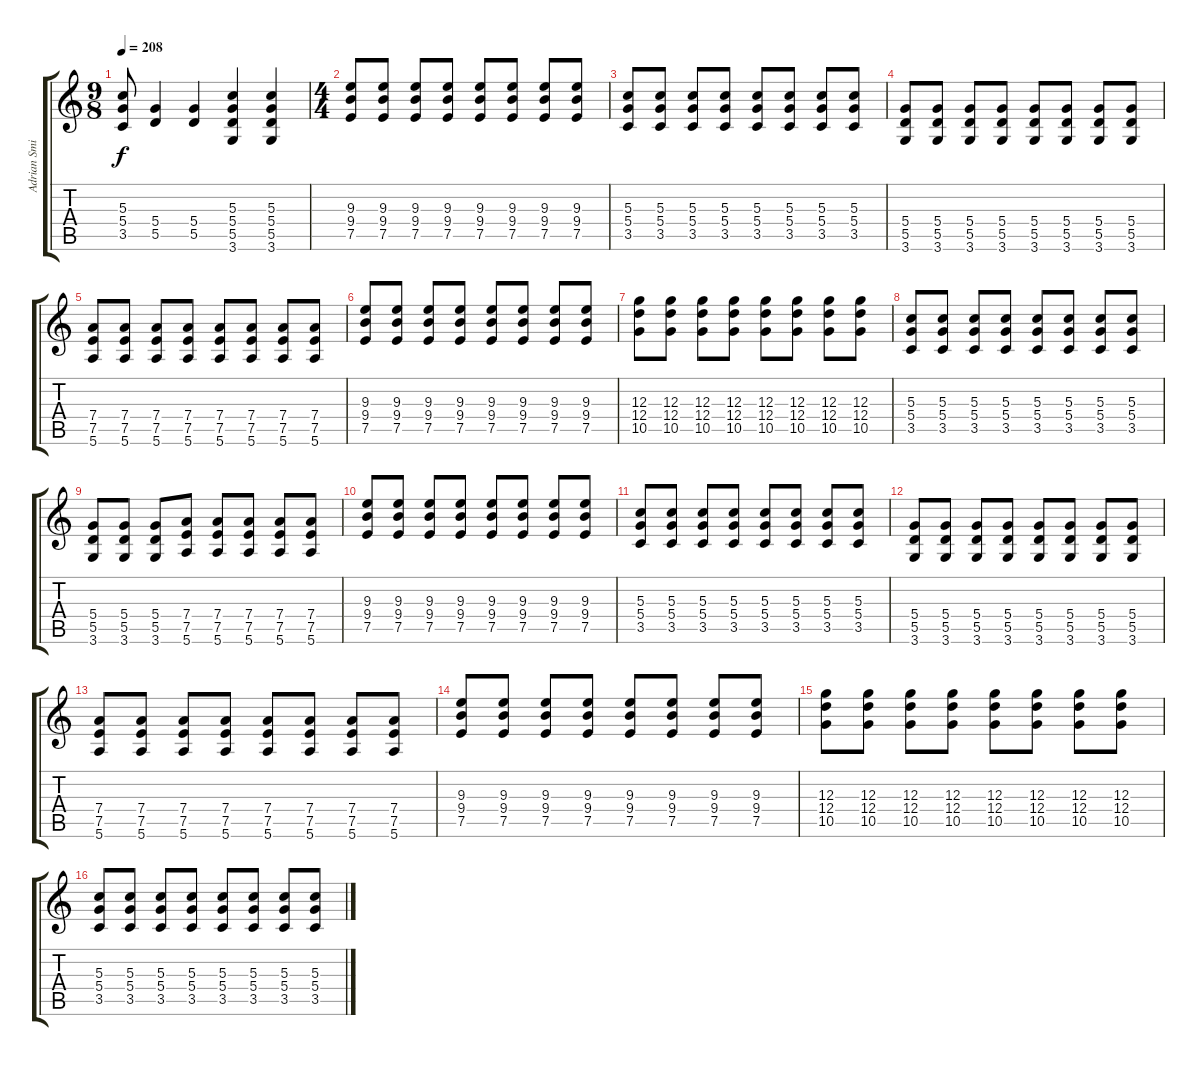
\track ("Adrian Smith" "Adrian Smi") {instrument distortionguitar}
\staff {score tabs}
\tuning (E4 B3 G3 D3 A2 E2) {hide}
\ts (9 8)
\tempo 208
\clef g2
\ks c
(5.3{t} 5.4{t} 3.5{t}).8{dy f} (5.4 5.5).4 (5.4 5.5).4 (5.3 5.4 5.5 3.6).4 (5.3 5.4 5.5 3.6).4 |
\ts (4 4)
(9.3 9.4 7.5).8 (9.3 9.4 7.5).8 (9.3 9.4 7.5).8 (9.3 9.4 7.5).8 (9.3 9.4 7.5).8 (9.3 9.4 7.5).8 (9.3 9.4 7.5).8 (9.3 9.4 7.5).8 |
(5.3 5.4 3.5).8 (5.3 5.4 3.5).8 (5.3 5.4 3.5).8 (5.3 5.4 3.5).8 (5.3 5.4 3.5).8 (5.3 5.4 3.5).8 (5.3 5.4 3.5).8 (5.3 5.4 3.5).8 |
(5.4 5.5 3.6).8 (5.4 5.5 3.6).8 (5.4 5.5 3.6).8 (5.4 5.5 3.6).8 (5.4 5.5 3.6).8 (5.4 5.5 3.6).8 (5.4 5.5 3.6).8 (5.4 5.5 3.6).8 |
(7.4 7.5 5.6).8 (7.4 7.5 5.6).8 (7.4 7.5 5.6).8 (7.4 7.5 5.6).8 (7.4 7.5 5.6).8 (7.4 7.5 5.6).8 (7.4 7.5 5.6).8 (7.4 7.5 5.6).8 |
(9.3 9.4 7.5).8 (9.3 9.4 7.5).8 (9.3 9.4 7.5).8 (9.3 9.4 7.5).8 (9.3 9.4 7.5).8 (9.3 9.4 7.5).8 (9.3 9.4 7.5).8 (9.3 9.4 7.5).8 |
(12.3 12.4 10.5).8 (12.3 12.4 10.5).8 (12.3 12.4 10.5).8 (12.3 12.4 10.5).8 (12.3 12.4 10.5).8 (12.3 12.4 10.5).8 (12.3 12.4 10.5).8 (12.3 12.4 10.5).8 |
(5.3 5.4 3.5).8 (5.3 5.4 3.5).8 (5.3 5.4 3.5).8 (5.3 5.4 3.5).8 (5.3 5.4 3.5).8 (5.3 5.4 3.5).8 (5.3 5.4 3.5).8 (5.3 5.4 3.5).8 |
(5.4 5.5 3.6).8 (5.4 5.5 3.6).8 (5.4 5.5 3.6).8 (7.4 7.5 5.6).8 (7.4 7.5 5.6).8 (7.4 7.5 5.6).8 (7.4 7.5 5.6).8 (7.4 7.5 5.6).8 |
(9.3 9.4 7.5).8 (9.3 9.4 7.5).8 (9.3 9.4 7.5).8 (9.3 9.4 7.5).8 (9.3 9.4 7.5).8 (9.3 9.4 7.5).8 (9.3 9.4 7.5).8 (9.3 9.4 7.5).8 |
(5.3 5.4 3.5).8 (5.3 5.4 3.5).8 (5.3 5.4 3.5).8 (5.3 5.4 3.5).8 (5.3 5.4 3.5).8 (5.3 5.4 3.5).8 (5.3 5.4 3.5).8 (5.3 5.4 3.5).8 |
(5.4 5.5 3.6).8 (5.4 5.5 3.6).8 (5.4 5.5 3.6).8 (5.4 5.5 3.6).8 (5.4 5.5 3.6).8 (5.4 5.5 3.6).8 (5.4 5.5 3.6).8 (5.4 5.5 3.6).8 |
(7.4 7.5 5.6).8 (7.4 7.5 5.6).8 (7.4 7.5 5.6).8 (7.4 7.5 5.6).8 (7.4 7.5 5.6).8 (7.4 7.5 5.6).8 (7.4 7.5 5.6).8 (7.4 7.5 5.6).8 |
(9.3 9.4 7.5).8 (9.3 9.4 7.5).8 (9.3 9.4 7.5).8 (9.3 9.4 7.5).8 (9.3 9.4 7.5).8 (9.3 9.4 7.5).8 (9.3 9.4 7.5).8 (9.3 9.4 7.5).8 |
(12.3 12.4 10.5).8 (12.3 12.4 10.5).8 (12.3 12.4 10.5).8 (12.3 12.4 10.5).8 (12.3 12.4 10.5).8 (12.3 12.4 10.5).8 (12.3 12.4 10.5).8 (12.3 12.4 10.5).8 |
(5.3 5.4 3.5).8 (5.3 5.4 3.5).8 (5.3 5.4 3.5).8 (5.3 5.4 3.5).8 (5.3 5.4 3.5).8 (5.3 5.4 3.5).8 (5.3 5.4 3.5).8 (5.3 5.4 3.5).8
